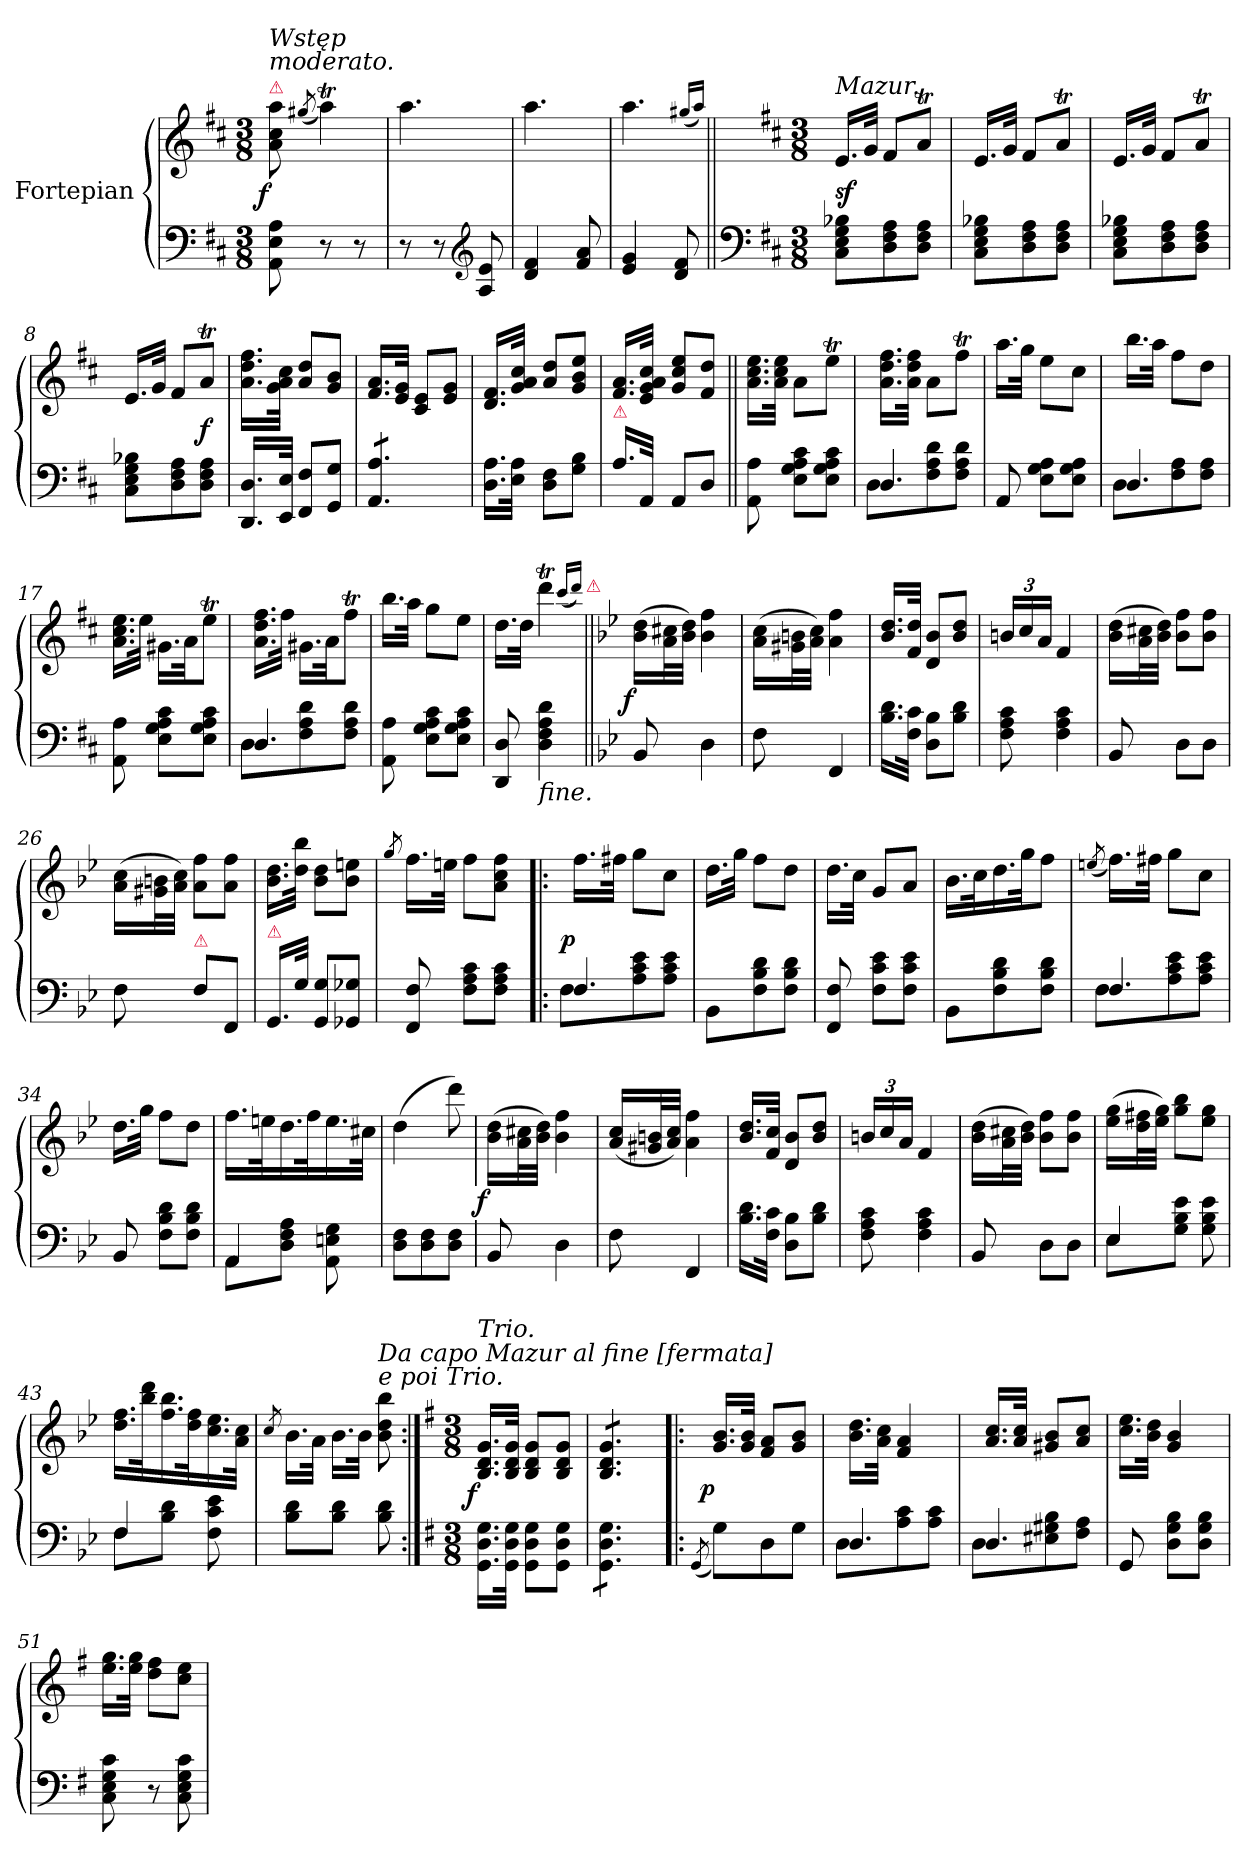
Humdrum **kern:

**kern	**kern	**dynam
*part1	*part1	*part1
*staff2	*staff1	*staff1/2
*I"Fortepian	*	*
*clefF4	*clefG2	*
*k[f#c#]	*k[f#c#]	*
*M3/8	*M3/8	*
=1	=1	=1
!	!LO:TX:a:color=crimson:t=⚠	!
!	!LO:TX:a:i:t=Wstęp \nmoderato.	!
!	!	!LO:DY:rj
8AA\ 8E\ 8A\	8a\ 8cc#\ 8aa\	f
.	(8qgg#X/	.
8r	4aaT\)	.
8r	.	.
=2	=2	=2
8r	4.aa\	.
8r	.	.
*clefG2	*	*
8A/ 8e/	.	.
=3	=3	=3
4d/ 4f#/	4.aa\	.
8f#/ 8a/	.	.
=4	=4	=4
4e/ 4g/	4.aa\	.
8d/ 8f#/	.	.
.	(16qqgg#X/LL	.
.	16qqaa/JJ)	.
=5||	=5||	=5||
*clefF4	*	*
*k[f#c#]	*k[f#c#]	*
*M3/8	*M3/8	*
!	!LO:TX:a:i:t=Mazur.	!
8C#\ 8E\ 8G\ 8B-X\L	16.eTTT/LL	sf
.	32g/JJk	.
8D\ 8F#\ 8A\	8f#/L	.
8D\ 8F#\ 8A\J	8aT/J	.
=6	=6	=6
8C#\ 8E\ 8G\ 8B-X\L	16.e/LL	.
.	32g/JJk	.
8D\ 8F#\ 8A\	8f#/L	.
8D\ 8F#\ 8A\J	8aT/J	.
=7	=7	=7
8C#\ 8E\ 8G\ 8B-X\L	16.e/LL	.
.	32g/JJk	.
8D\ 8F#\ 8A\	8f#/L	.
8D\ 8F#\ 8A\J	8aT/J	.
=8	=8	=8
8C#\ 8E\ 8G\ 8B-X\L	16.e/LL	.
.	32g/JJk	.
8D\ 8F#\ 8A\	8f#/L	.
8D\ 8F#\ 8A\J	8aT/J	f
=9	=9	=9
16.DD/ 16.D/LL	16.a\ 16.dd\ 16.ff#\LL	.
32EE/ 32E/JJk	32g\ 32a\ 32cc#\JJk	.
8FF#/ 8F#/L	8a/ 8dd/L	.
8GG/ 8G/J	8g/ 8b/J	.
=10	=10	=10
*tremolo	*	*
8AA/ 8A/L	16.f#/ 16.a/LL	.
.	32e/ 32g/JJk	.
8AA/ 8A/	8c#/ 8e/L	.
8AA/ 8A/J	8e/ 8g/J	.
*Xtremolo	*	*
=11	=11	=11
16.D\ 16.A\LL	16.d/ 16.f#/LL	.
32E\ 32A\JJk	32g/ 32a/ 32cc#/JJk	.
8D\ 8F#\L	8a/ 8dd/L	.
8G\ 8B\J	8g/ 8b/ 8ee/J	.
=12	=12	=12
!LO:TX:a:color=crimson:t=⚠	!	!
16.A\LL	16.f#/ 16.a/LL	.
32AA/JJk	32e/ 32g/ 32a/ 32cc#/JJk	.
8AA/L	8g/ 8cc#/ 8ee/L	.
8D/J	8f#/ 8dd/J	.
=13||	=13||	=13||
8AA\ 8A\	16.a\ 16.cc#\ 16.ee\LL	.
.	32a\ 32cc#\ 32ee\JJk	.
8E\ 8G\ 8A\ 8c#\L	8a\L	.
8E\ 8G\ 8A\ 8c#\J	8eeT\J	.
=14	=14	=14
*^	*	*
4.D/	8D\L	16.a\ 16.dd\ 16.ff#\LL	.
.	.	32a\ 32dd\ 32ff#\JJk	.
.	8F#\ 8A\ 8d\	8a\L	.
.	8F#\ 8A\ 8d\J	8ff#t\J	.
*v	*v	*	*
=15	=15	=15
8AA/	16.aa\LL	.
.	32gg\JJk	.
8E\ 8G\ 8A\L	8ee\L	.
8E\ 8G\ 8A\J	8cc#\J	.
=16	=16	=16
*^	*	*
4.D/	8D\L	16.bb\LL	.
.	.	32aa\JJk	.
.	8F#\ 8A\	8ff#\L	.
.	8F#\ 8A\J	8dd\J	.
*v	*v	*	*
=17	=17	=17
8AA\ 8A\	16.a\ 16.cc#\ 16.ee\LL	.
.	32ee\JJk	.
8E\ 8G\ 8A\ 8c#\L	16.g#X\LL	.
.	32a\JK	.
8E\ 8G\ 8A\ 8c#\J	8eeT\J	.
=18	=18	=18
*^	*	*
4.D/	8D\L	16.a\ 16.dd\ 16.ff#\LL	.
.	.	32ff#\JJk	.
.	8F#\ 8A\ 8d\	16.g#X\LL	.
.	.	32a\JK	.
.	8F#\ 8A\ 8d\J	8ff#t\J	.
*v	*v	*	*
=19	=19	=19
8AA\ 8A\	16.bb\LL	.
.	32aa\JJk	.
8E\ 8G\ 8A\ 8c#\L	8gg\L	.
8E\ 8G\ 8A\ 8c#\J	8ee\J	.
=20	=20	=20
8DD/ 8D/	16.dd\LL	.
.	32dd\JJk	.
!LO:TX:b:i:t=fine.	!	!
4D\ 4F#\ 4A\ 4d\	4dddT\	.
.	(16qqccc#/LL	.
.	16qqddd/JJ)	.
!	!LO:TX:a:color=crimson:t=⚠	!
=21||	=21||	=21||
*k[b-e-]	*k[b-e-]	*
!	!	!LO:DY:rj
8BB-/	(16b-\ 16dd\LL	f
.	32a\ 32cc#X\L	.
.	32b-\ 32dd\JJJ)	.
4D\	4b-\ 4ff\	.
=22	=22	=22
8F\	(16a\ 16cc\LL	.
.	32g#X\ 32bn\L	.
.	32a\ 32cc\JJJ)	.
4FF/	4a\ 4ff\	.
=23	=23	=23
16.B-\ 16.d\LL	16.b-/ 16.dd/LL	.
32F\ 32c\JJk	32f/ 32dd/JJk	.
8D\ 8B-\L	8d/ 8b-/L	.
8B-\ 8d\J	8b-/ 8dd/J	.
=24	=24	=24
8F\ 8A\ 8c\	24bn/LL	.
.	24cc/	.
.	24a/JJ	.
4F\ 4A\ 4c\	4f/	.
=25	=25	=25
8BB-/	(16b-\ 16dd\LL	.
.	32a\ 32cc#X\L	.
.	32b-\ 32dd\JJJ)	.
8D\L	8b-\ 8ff\L	.
8D\J	8b-\ 8ff\J	.
=26	=26	=26
8F\	(16a\ 16cc\LL	.
.	32g#X\ 32bn\L	.
.	32a\ 32cc\JJJ)	.
!LO:TX:a:color=crimson:t=⚠	!	!
8F\L	8a\ 8ff\L	.
8FF/J	8a\ 8ff\J	.
=27	=27	=27
!LO:TX:a:color=crimson:t=⚠	!	!
16.GG/LL	16.b-\ 16.dd\LL	.
32G\JJk	32dd\ 32bb-\JJk	.
8GG/ 8G/L	8b-\ 8dd\L	.
8GG-X/ 8G-X/J	8b-\ 8een\J	.
=28	=28	=28
.	8qgg/	.
8FF/ 8F/	16.ff\LL	.
.	32een\JJk	.
8F\ 8A\ 8c\L	8ff\L	.
8F\ 8A\ 8c\J	8a\ 8cc\ 8ff\J	.
=29!|:	=29!|:	=29!|:
*^	*	*
!	!	!	!LO:DY:rj
4.F/	8F\L	16.ff\LL	p
.	.	32ff#X\JJk	.
.	8A\ 8c\ 8e-\	8gg\L	.
.	8A\ 8c\ 8e-\J	8cc\J	.
*v	*v	*	*
=30	=30	=30
8BB-\L	16.dd\LL	.
.	32gg\JJk	.
8F\ 8B-\ 8d\	8ff\L	.
8F\ 8B-\ 8d\J	8dd\J	.
=31	=31	=31
8FF/ 8F/	16.dd\LL	.
.	32cc\JJk	.
8F\ 8c\ 8e-\L	8g/L	.
8F\ 8c\ 8e-\J	8a/J	.
=32	=32	=32
8BB-\L	16.b-\LL	.
.	32cc\K	.
8F\ 8B-\ 8d\	16.dd\	.
.	32gg\JK	.
8F\ 8B-\ 8d\J	8ff\J	.
=33	=33	=33
.	(8qeen/	.
*^	*	*
4.F/	8F\L	16.ff\LL)	.
.	.	32ff#X\JJk	.
.	8A\ 8c\ 8e-\	8gg\L	.
.	8A\ 8c\ 8e-\J	8cc\J	.
*v	*v	*	*
=34	=34	=34
8BB-/	16.dd\LL	.
.	32gg\JJk	.
8F\ 8B-\ 8d\L	8ff\L	.
8F\ 8B-\ 8d\J	8dd\J	.
=35	=35	=35
*^	*	*
4AA/	8AA\L	16.ff\LL	.
.	.	32een\K	.
.	8D\ 8F\ 8A\J	16.dd\	.
.	.	32ff\K	.
8ryy	8AA\ 8En\ 8G\	16.ee\	.
.	.	32cc#X\JJk	.
*v	*v	*	*
=36	=36	=36
8D\ 8F\L	(4dd\	.
8D\ 8F\	.	.
8D\ 8F\J	8ddd\)	.
=37	=37	=37
!	!	!LO:DY:rj
8BB-/	(16b-\ 16dd\LL	f
.	32a\ 32cc#X\L	.
.	32b-\ 32dd\JJJ)	.
4D\	4b-\ 4ff\	.
=38	=38	=38
8F\	(16a/ 16cc/LL	.
.	32g#X/ 32bn/L	.
.	32a/ 32cc/JJJ)	.
4FF/	4a\ 4ff\	.
=39	=39	=39
16.B-\ 16.d\LL	16.b-/ 16.dd/LL	.
32F\ 32c\JJk	32f/ 32cc/JJk	.
8D\ 8B-\L	8d/ 8b-/L	.
8B-\ 8d\J	8b-/ 8dd/J	.
=40	=40	=40
8F\ 8A\ 8c\	24bn/LL	.
.	24cc/	.
.	24a/JJ	.
4F\ 4A\ 4c\	4f/	.
=41	=41	=41
8BB-/	(16b-\ 16dd\LL	.
.	32a\ 32cc#X\L	.
.	32b-\ 32dd\JJJ)	.
8D\L	8b-\ 8ff\L	.
8D\J	8b-\ 8ff\J	.
=42	=42	=42
*^	*	*
4E-/	8E-\L	(16ee-\ 16gg\LL	.
.	.	32dd\ 32ff#X\L	.
.	.	32ee-\ 32gg\JJJ)	.
.	8G\ 8B-\ 8e-\J	8gg\ 8bb-\L	.
8ryy	8G\ 8B-\ 8e-\	8ee-\ 8gg\J	.
=43	=43	=43	=43
4F/	8F\L	16.dd\ 16.ff\LL	.
.	.	32bb-\ 32ddd\K	.
.	8B-\ 8d\J	16.ff\ 16.bb-\	.
.	.	32dd\ 32ff\K	.
8ryy	8F\ 8c\ 8e-\	16.cc\ 16.ee-\	.
.	.	32a\ 32cc\JJk	.
*v	*v	*	*
=44	=44	=44
.	8qcc/	.
8B-\ 8d\L	16.b-\LL	.
.	32a\JJk	.
8B-\ 8d\J	16.b-\LL	.
.	32b-\JJk	.
!	!LO:TX:a:i:t=Da capo Mazur al fine [fermata]\ne poi Trio.	!
8B-\ 8d\	8b-\ 8dd\ 8bb-\	.
=45:|!	=45:|!	=45:|!
*k[f#]	*k[f#]	*
*M3/8	*M3/8	*
!	!LO:TX:a:i:t=Trio.	!
!	!	!LO:DY:rj
16.GG\ 16.D\ 16.G\LL	16.B/ 16.d/ 16.g/LL	f
32GG\ 32D\ 32G\JJk	32B/ 32d/ 32g/JJk	.
8GG\ 8D\ 8G\L	8B/ 8d/ 8g/L	.
8GG\ 8D\ 8G\J	8B/ 8d/ 8g/J	.
=46	=46	=46
*tremolo	*	*
*	*tremolo	*
8GG\ 8D\ 8G\L	8B/ 8d/ 8g/L	.
8GG\ 8D\ 8G\	8B/ 8d/ 8g/	.
8GG\ 8D\ 8G\J	8B/ 8d/ 8g/J	.
*	*Xtremolo	*
*Xtremolo	*	*
=47!|:	=47!|:	=47!|:
(8qGG/	.	.
!	!	!LO:DY:rj
8G\L)	16.g/ 16.b/LL	p
.	32g/ 32b/JJk	.
8D\	8f#/ 8a/L	.
8G\J	8g/ 8b/J	.
=48	=48	=48
*^	*	*
4.D/	8D\L	16.b\ 16.dd\LL	.
.	.	32a\ 32cc\JJk	.
.	8A\ 8c\	4f#/ 4a/	.
.	8A\ 8c\J	.	.
=49	=49	=49	=49
4.D/	8D\L	16.a/ 16.cc/LL	.
.	.	32a/ 32cc/JJk	.
.	8E#X\ 8G#X\ 8B\	8g#X/ 8b/L	.
.	8F#\ 8A\J	8a/ 8cc/J	.
*v	*v	*	*
=50	=50	=50
8GG/	16.cc\ 16.ee\LL	.
.	32b\ 32dd\JJk	.
8D\ 8G\ 8B\L	4g/ 4b/	.
8D\ 8G\ 8B\J	.	.
=51	=51	=51
8C\ 8E\ 8G\ 8c\	16.ee\ 16.gg\LL	.
.	32ee\ 32gg\JJk	.
8r	8dd\ 8ff#\L	.
8C\ 8E\ 8G\ 8c\	8cc\ 8ee\J	.
=	=	=
*-	*-	*-
